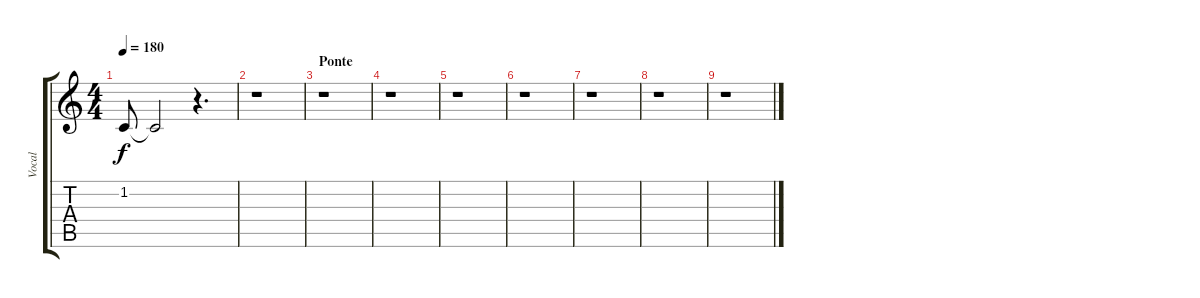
\track ("Vocal" "Vocal") {instrument violin}
\staff {score tabs}
\tuning (E4 B3 G3 D3 A2 E2) {hide}
\ts (4 4)
\tempo 180
\clef g2
\ks c
1.2{t}.8{dy f} 1.2{t}.2 r.4{d} |
r.1 |
\section ("" "Ponte")
r.1 |
r.1 |
r.1 |
r.1 |
r.1 |
r.1 |
r.1
